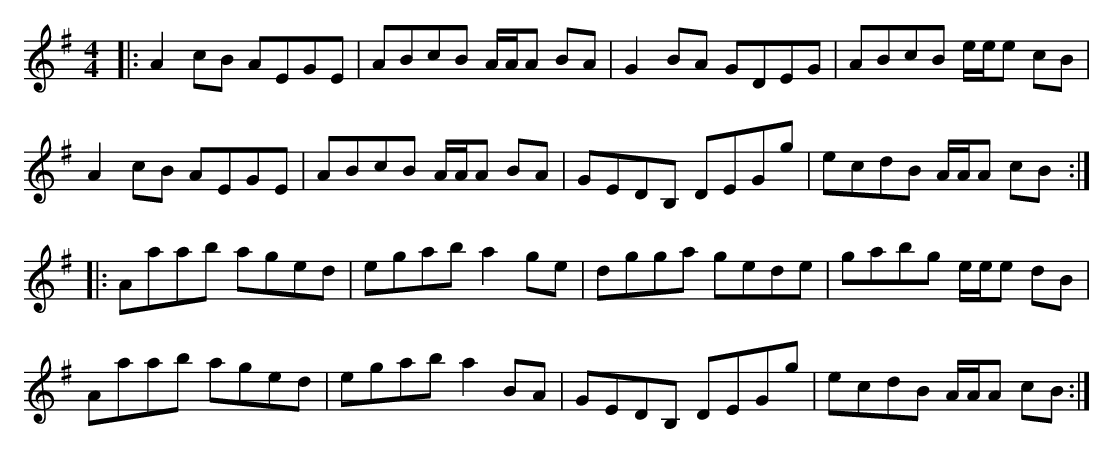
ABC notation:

X:1
M:4/4
K:Ador
|: A2 cB AEGE|ABcB A/A/A BA|G2BA GDEG|ABcB e/e/e cB|
A2 cB AEGE|ABcB A/A/A BA|GEDB, DEGg|ecdB A/A/A cB:|
|:Aaab aged|egab a2ge|dgga gede|gabg e/e/e dB|
Aaab aged |egab a2BA| GEDB, DEGg|ecdB A/A/A cB:|
